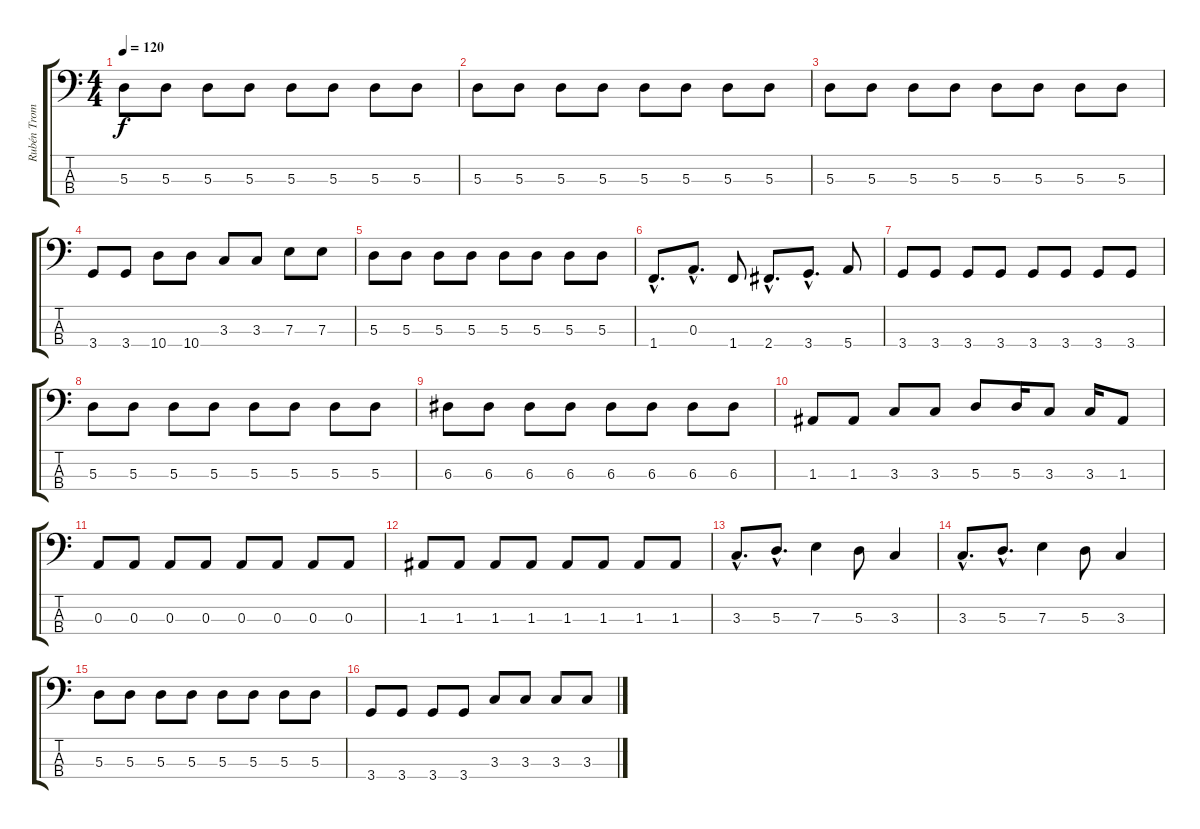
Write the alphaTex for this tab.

\track ("Rubén Trombini" "Rubén Trom") {instrument electricbasspick}
\staff {score tabs}
\tuning (G2 D2 A1 E1) {hide}
\ts (4 4)
\tempo 120
\clef f4
\ks c
5.3.8{dy f} 5.3.8 5.3.8 5.3.8 5.3.8 5.3.8 5.3.8 5.3.8 |
5.3.8 5.3.8 5.3.8 5.3.8 5.3.8 5.3.8 5.3.8 5.3.8 |
5.3.8 5.3.8 5.3.8 5.3.8 5.3.8 5.3.8 5.3.8 5.3.8 |
3.4.8 3.4.8 10.4.8 10.4.8 3.3.8 3.3.8 7.3.8 7.3.8 |
5.3.8 5.3.8 5.3.8 5.3.8 5.3.8 5.3.8 5.3.8 5.3.8 |
1.4{hac}.8{d} 0.3{hac}.8{d} 1.4.8 2.4{hac}.8{d} 3.4{hac}.8{d} 5.4.8 |
3.4.8 3.4.8 3.4.8 3.4.8 3.4.8 3.4.8 3.4.8 3.4.8 |
5.3.8 5.3.8 5.3.8 5.3.8 5.3.8 5.3.8 5.3.8 5.3.8 |
6.3.8 6.3.8 6.3.8 6.3.8 6.3.8 6.3.8 6.3.8 6.3.8 |
1.3.8 1.3.8 3.3.8 3.3.8 5.3.8 5.3.16 3.3.8 3.3.16 1.3.8 |
0.3.8 0.3.8 0.3.8 0.3.8 0.3.8 0.3.8 0.3.8 0.3.8 |
1.3.8 1.3.8 1.3.8 1.3.8 1.3.8 1.3.8 1.3.8 1.3.8 |
3.3{hac}.8{d} 5.3{hac}.8{d} 7.3.4 5.3.8 3.3.4 |
3.3{hac}.8{d} 5.3{hac}.8{d} 7.3.4 5.3.8 3.3.4 |
5.3.8 5.3.8 5.3.8 5.3.8 5.3.8 5.3.8 5.3.8 5.3.8 |
3.4.8 3.4.8 3.4.8 3.4.8 3.3.8 3.3.8 3.3.8 3.3.8
